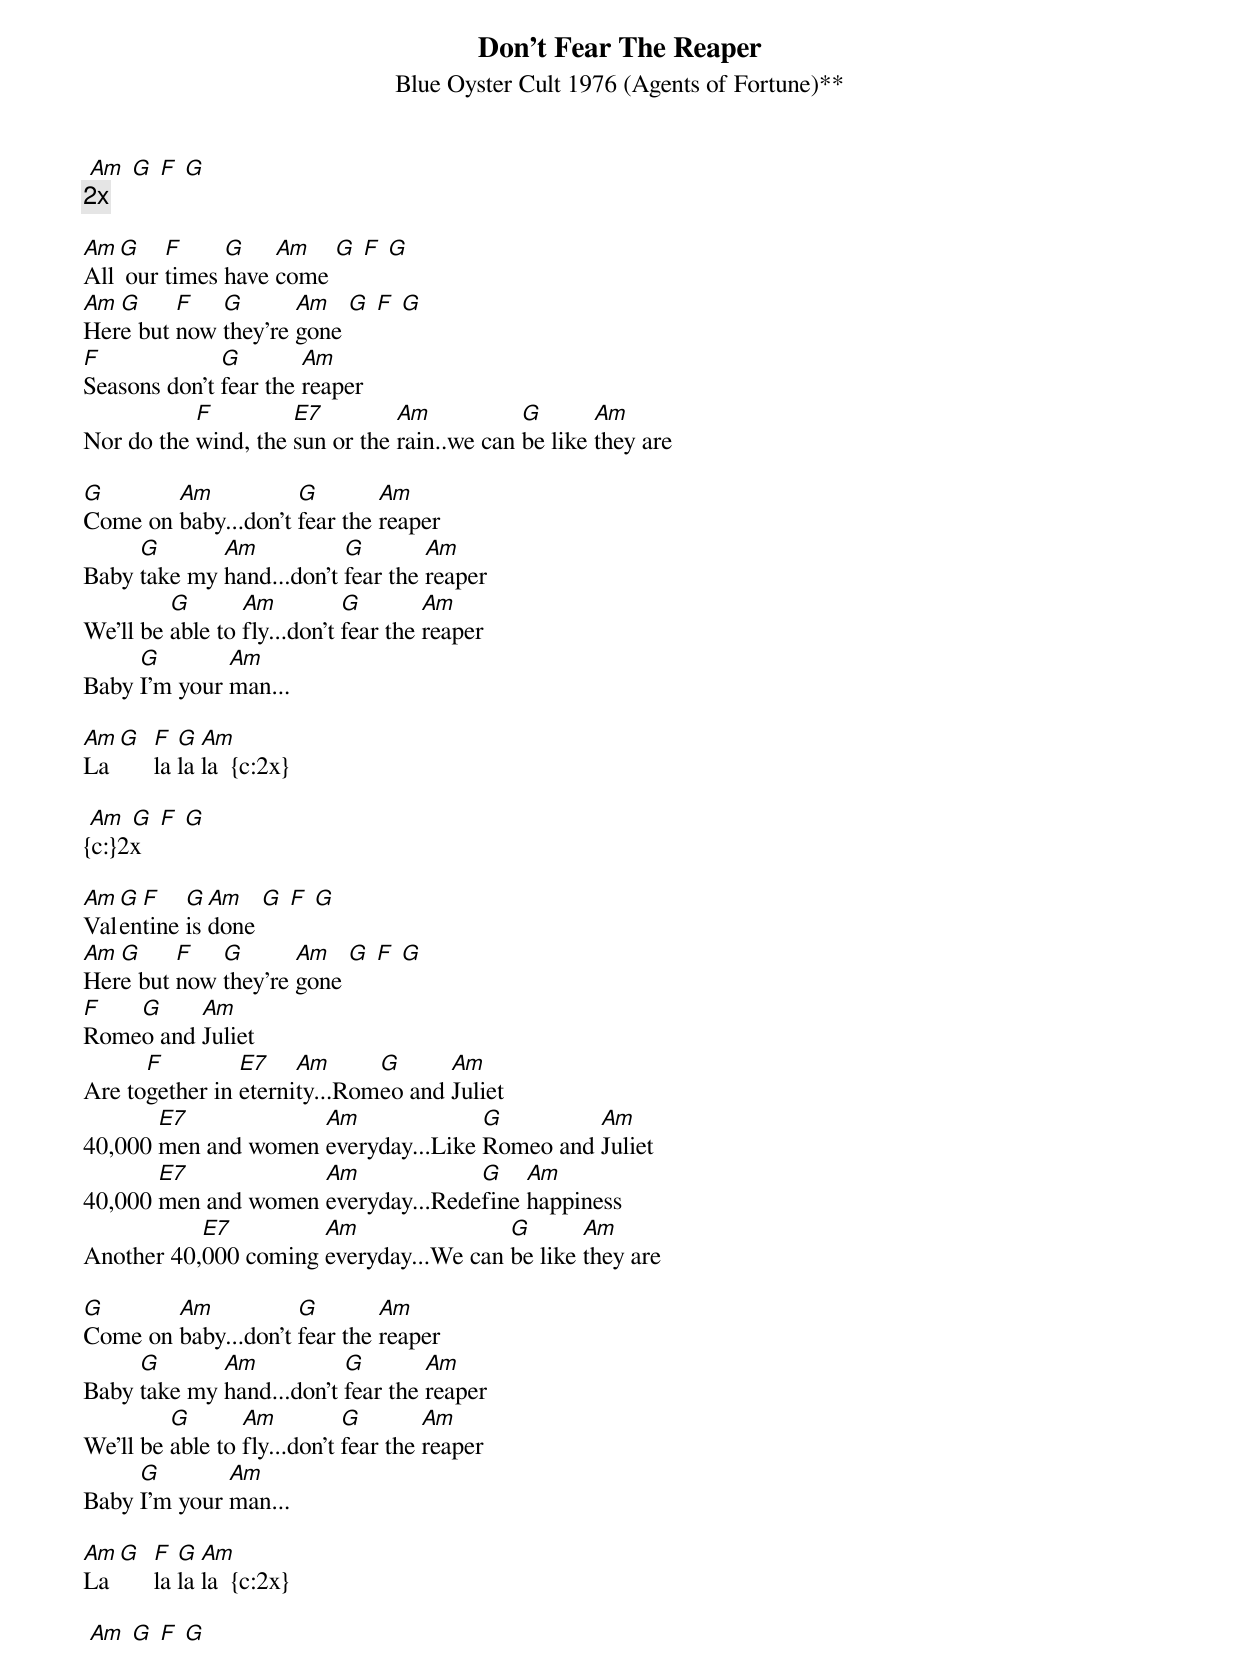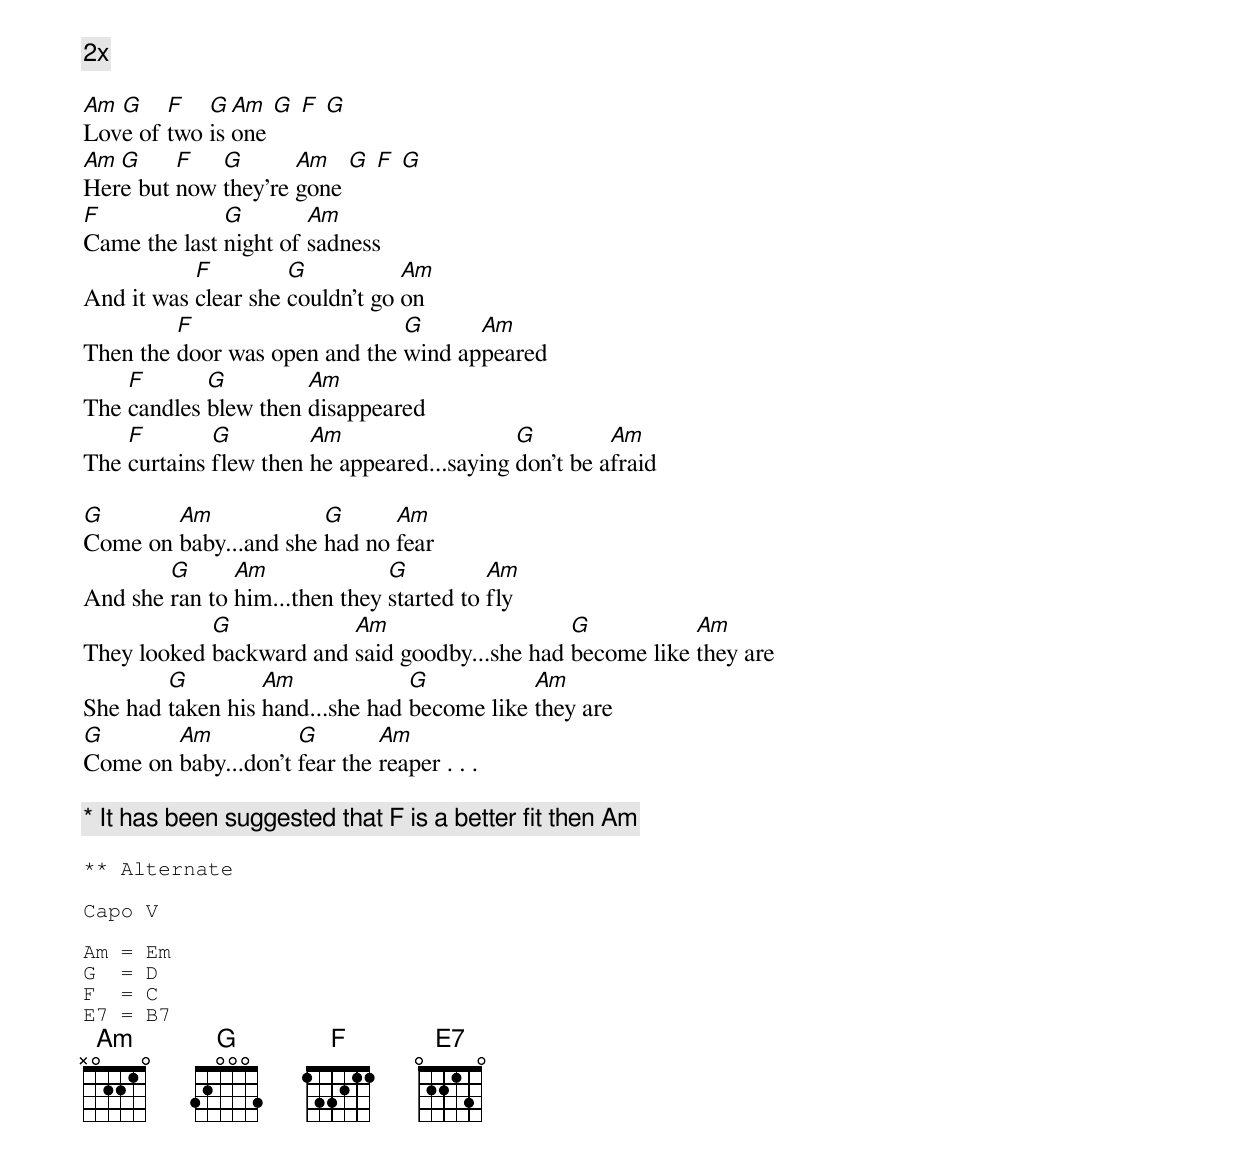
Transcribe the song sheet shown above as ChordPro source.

{title: Don’t Fear The Reaper}
{subtitle: Blue Oyster Cult 1976 (Agents of Fortune)**}

 [Am] [G] [F] [G]
{c:2x}

[Am]All[G] our [F]times [G]have [Am]come [G] [F] [G]
[Am]Her[G]e but [F]now [G]they're [Am]gone [G] [F] [G]
[F]Seasons don't [G]fear the [Am]reaper
Nor do the [F]wind, the [E7]sun or the [Am]rain..we can [G]be like [Am]they are

[G]Come on [Am]baby...don't [G]fear the [Am]reaper
Baby [G]take my [Am]hand...don't [G]fear the [Am]reaper
We'll be [G]able to [Am]fly...don't [G]fear the [Am]reaper
Baby [G]I'm your [Am]man...

[Am]La [G]  [F]la [G]la [Am]la  {c:2x}

 [Am] [G] [F] [G]
{c:}2x

[Am]Val[G]en[F]tine [G]is [Am]done [G] [F] [G]
[Am]Her[G]e but [F]now [G]they're [Am]gone [G] [F] [G]
[F]Rome[G]o and [Am]Juliet
Are to[F]gether in [E7]eterni[Am]ty...Rom[G]eo and [Am]Juliet
40,000 [E7]men and women [Am]everyday...Like [G]Romeo and [Am]Juliet
40,000 [E7]men and women [Am]everyday...Rede[G]fine [Am]happiness
Another 40,[E7]000 coming [Am]everyday...We can [G]be like [Am]they are

[G]Come on [Am]baby...don't [G]fear the [Am]reaper
Baby [G]take my [Am]hand...don't [G]fear the [Am]reaper
We'll be [G]able to [Am]fly...don't [G]fear the [Am]reaper
Baby [G]I'm your [Am]man...

[Am]La [G]  [F]la [G]la [Am]la  {c:2x}

 [Am] [G] [F] [G]
{c:2x}

[Am]Lov[G]e of [F]two [G]is [Am]one [G] [F] [G]
[Am]Her[G]e but [F]now [G]they're [Am]gone [G] [F] [G]
[F]Came the last [G]night of [Am]sadness
And it was [F]clear she [G]couldn't go [Am]on
Then the [F]door was open and the [G]wind ap[Am]peared
The [F]candles [G]blew then [Am]disappeared
The [F]curtains [G]flew then [Am]he appeared...saying [G]don't be a[Am]fraid

[G]Come on [Am]baby...and she [G]had no [Am]fear
And she [G]ran to [Am]him...then they [G]started to [Am]fly
They looked [G]backward and [Am]said goodby...she had [G]become like [Am]they are
She had [G]taken his [Am]hand...she had [G]become like [Am]they are
[G]Come on [Am]baby...don't [G]fear the [Am]reaper . . .

{c:* It has been suggested that F is a better fit then Am}

{sot}
** Alternate

Capo V

Am = Em
G  = D
F  = C
E7 = B7
{eot}
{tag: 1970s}
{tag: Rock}
